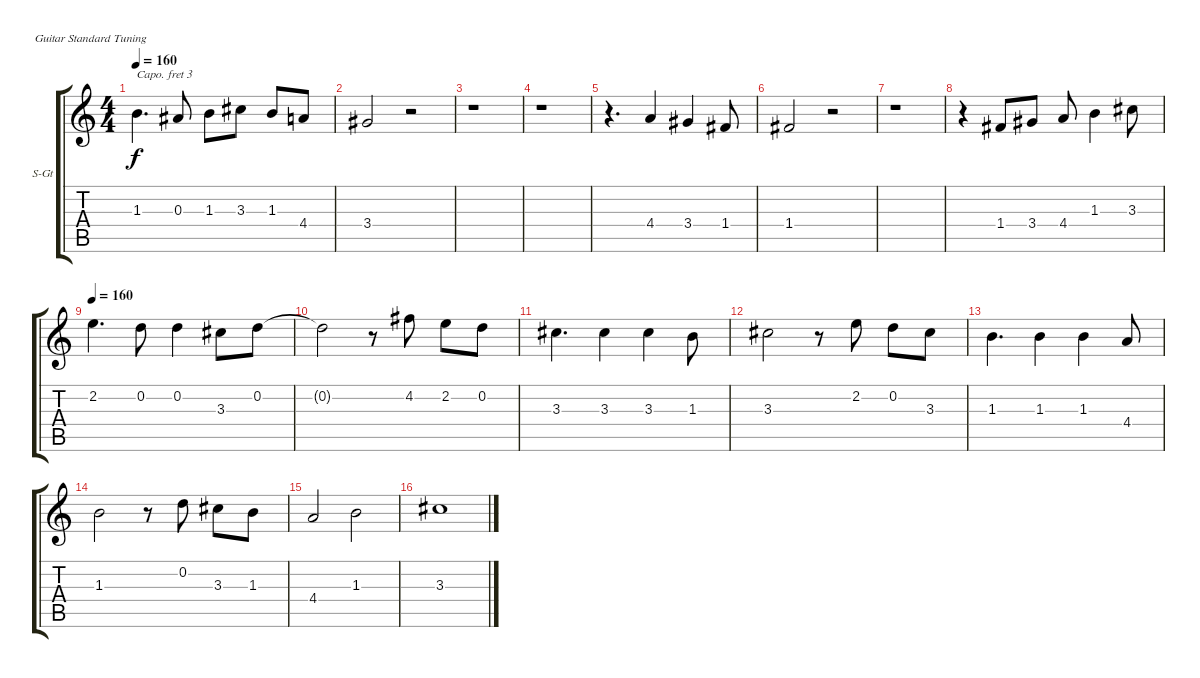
\bracketExtendMode groupsimilarinstruments
\firstSystemTrackNameOrientation horizontal
\otherSystemsTrackNameOrientation horizontal
\track ("Nicolas Reyes" "S-Gt") {instrument flute}
\staff {score tabs}
\capo 3
\tuning (E4 B3 G3 D3 A2 E2)
\displaytranspose 12
\ts (4 4)
\tempo 160
\clef g2
\ks c
1.3.4{d dy f} 0.3.8 1.3.8 3.3.8 1.3.8 4.4.8 |
3.4.2 r.2 |
r.1 |
r.1 |
r.4{d} 4.4.4 3.4.4 1.4.8 |
1.4.2 r.2 |
r.1 |
r.4 1.4.8 3.4.8 4.4.8 1.3.4 3.3.8 |
\tempo 160
2.2.4{d} 0.2.8 0.2.4 3.3.8 0.2.8 |
0.2{t}.2 r.8 4.2.8 2.2.8 0.2.8 |
3.3.4{d} 3.3.4 3.3.4 1.3.8 |
3.3.2 r.8 2.2.8 0.2.8 3.3.8 |
1.3.4{d} 1.3.4 1.3.4 4.4.8 |
1.3.2 r.8 0.2.8 3.3.8 1.3.8 |
4.4.2 1.3.2 |
3.3.1
